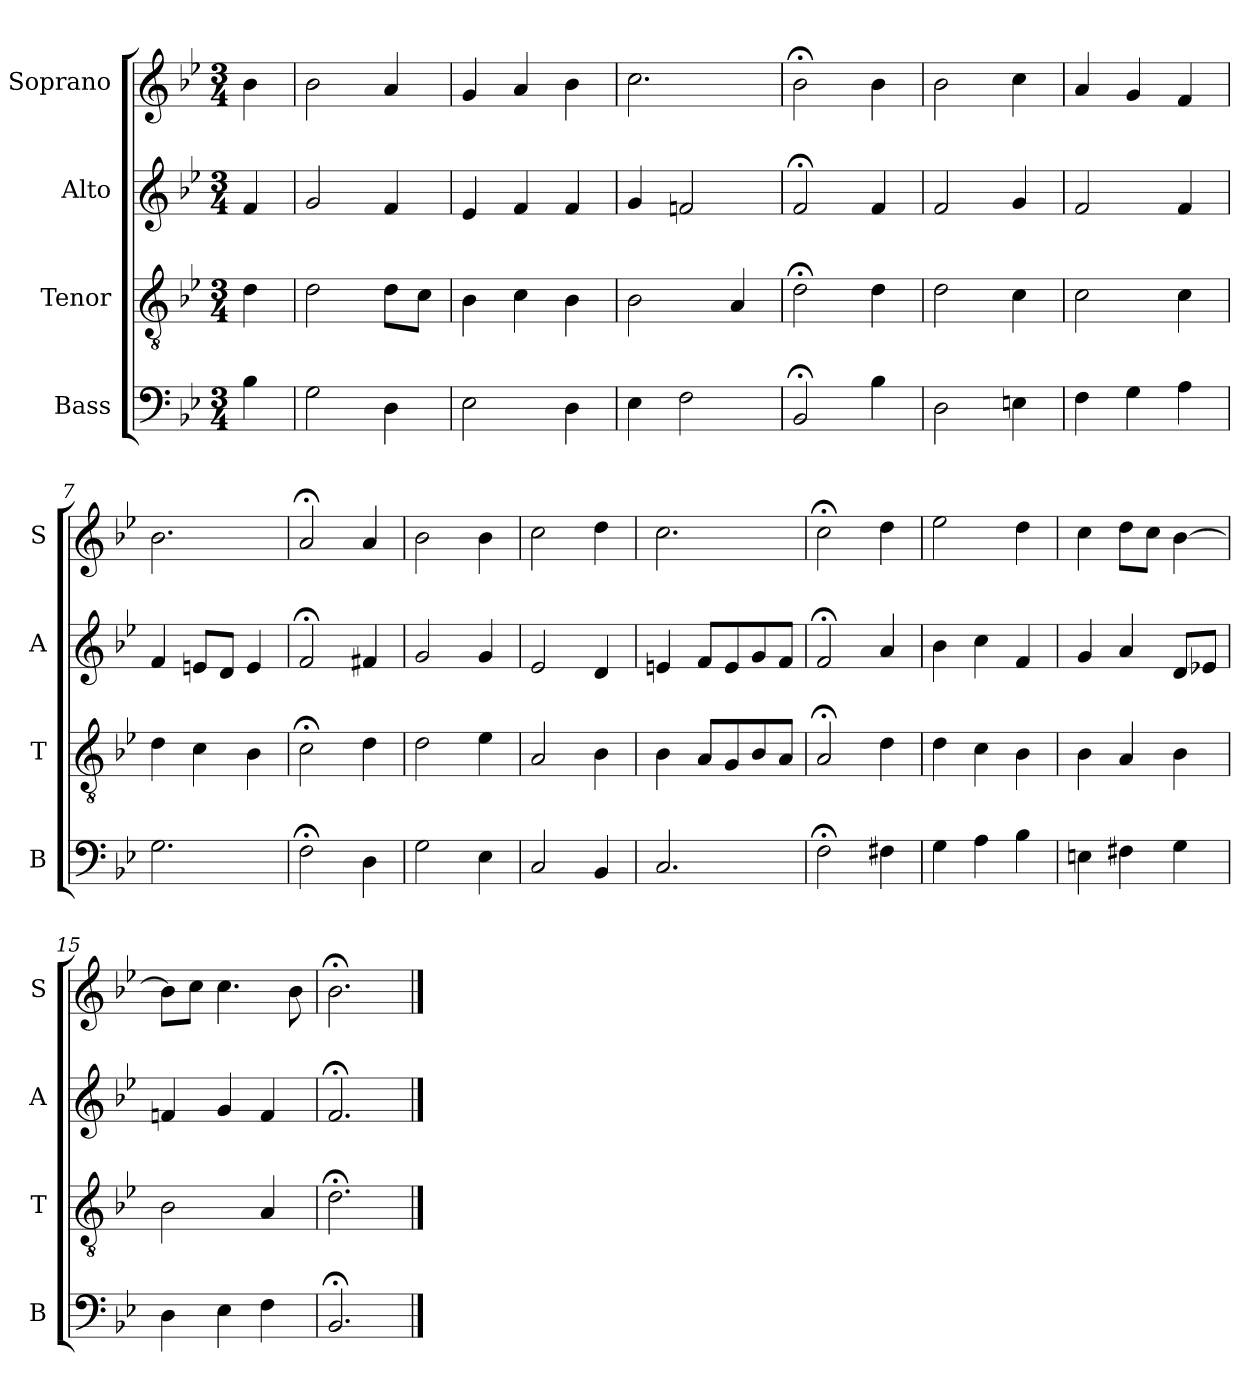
**kern	**kern	**kern	**kern
*part4	*part3	*part2	*part1
*staff4	*staff3	*staff2	*staff1
*I"Bass	*I"Tenor	*I"Alto	*I"Soprano
*I'B	*I'T	*I'A	*I'S
*clefF4	*clefGv2	*clefG2	*clefG2
*k[b-e-]	*k[b-e-]	*k[b-e-]	*k[b-e-]
*B-:	*B-:	*B-:	*B-:
*M3/4	*M3/4	*M3/4	*M3/4
*MM100	*MM100	*MM100	*MM100
=	=	=	=
4B-	4d	4f	4b-
=1	=1	=1	=1
2G	2d	2g	2b-
4D	8dL	4f	4a
.	8cJ	.	.
=2	=2	=2	=2
2E-	4B-	4e-	4g
.	4c	4f	4a
4D	4B-	4f	4b-
=3	=3	=3	=3
4E-	2B-	4g	2.cc
2F	.	2fn	.
.	4A	.	.
=4	=4	=4	=4
2BB-;<	2d;<	2f;<	2b-;<
4B-	4d	4f	4b-
=5	=5	=5	=5
2D	2d	2f	2b-
4En	4c	4g	4cc
=6	=6	=6	=6
4F	2c	2f	4a
4G	.	.	4g
4A	4c	4f	4f
=7	=7	=7	=7
2.G	4d	4f	2.b-
.	4c	8enL	.
.	.	8dJ	.
.	4B-	4e	.
=8	=8	=8	=8
2F;<	2c;<	2f;<	2a;<
4D	4d	4f#X	4a
=9	=9	=9	=9
2G	2d	2g	2b-
4E-	4e-	4g	4b-
=10	=10	=10	=10
2C	2A	2e-	2cc
4BB-	4B-	4d	4dd
=11	=11	=11	=11
2.C	4B-	4en	2.cc
.	8AL	8fL	.
.	8G	8e	.
.	8B-	8g	.
.	8AJ	8fJ	.
=12	=12	=12	=12
2F;<	2A;<	2f;<	2cc;<
4F#X	4d	4a	4dd
=13	=13	=13	=13
4G	4d	4b-	2ee-
4A	4c	4cc	.
4B-	4B-	4f	4dd
=14	=14	=14	=14
4Eni	4B-i	4gi	4cci
4F#X	4A	4a	8ddL
.	.	.	8ccJ
4G	4B-	8dL	[4b-
.	.	8e-XJ	.
=15	=15	=15	=15
4D	2B-	4fn	8b-L]
.	.	.	8ccJ
4E-	.	4g	4.cc
4F	4A	4f	.
.	.	.	8b-
=16	=16	=16	=16
2.BB-;<	2.d;<	2.f;<	2.b-;<
==	==	==	==
*-	*-	*-	*-
